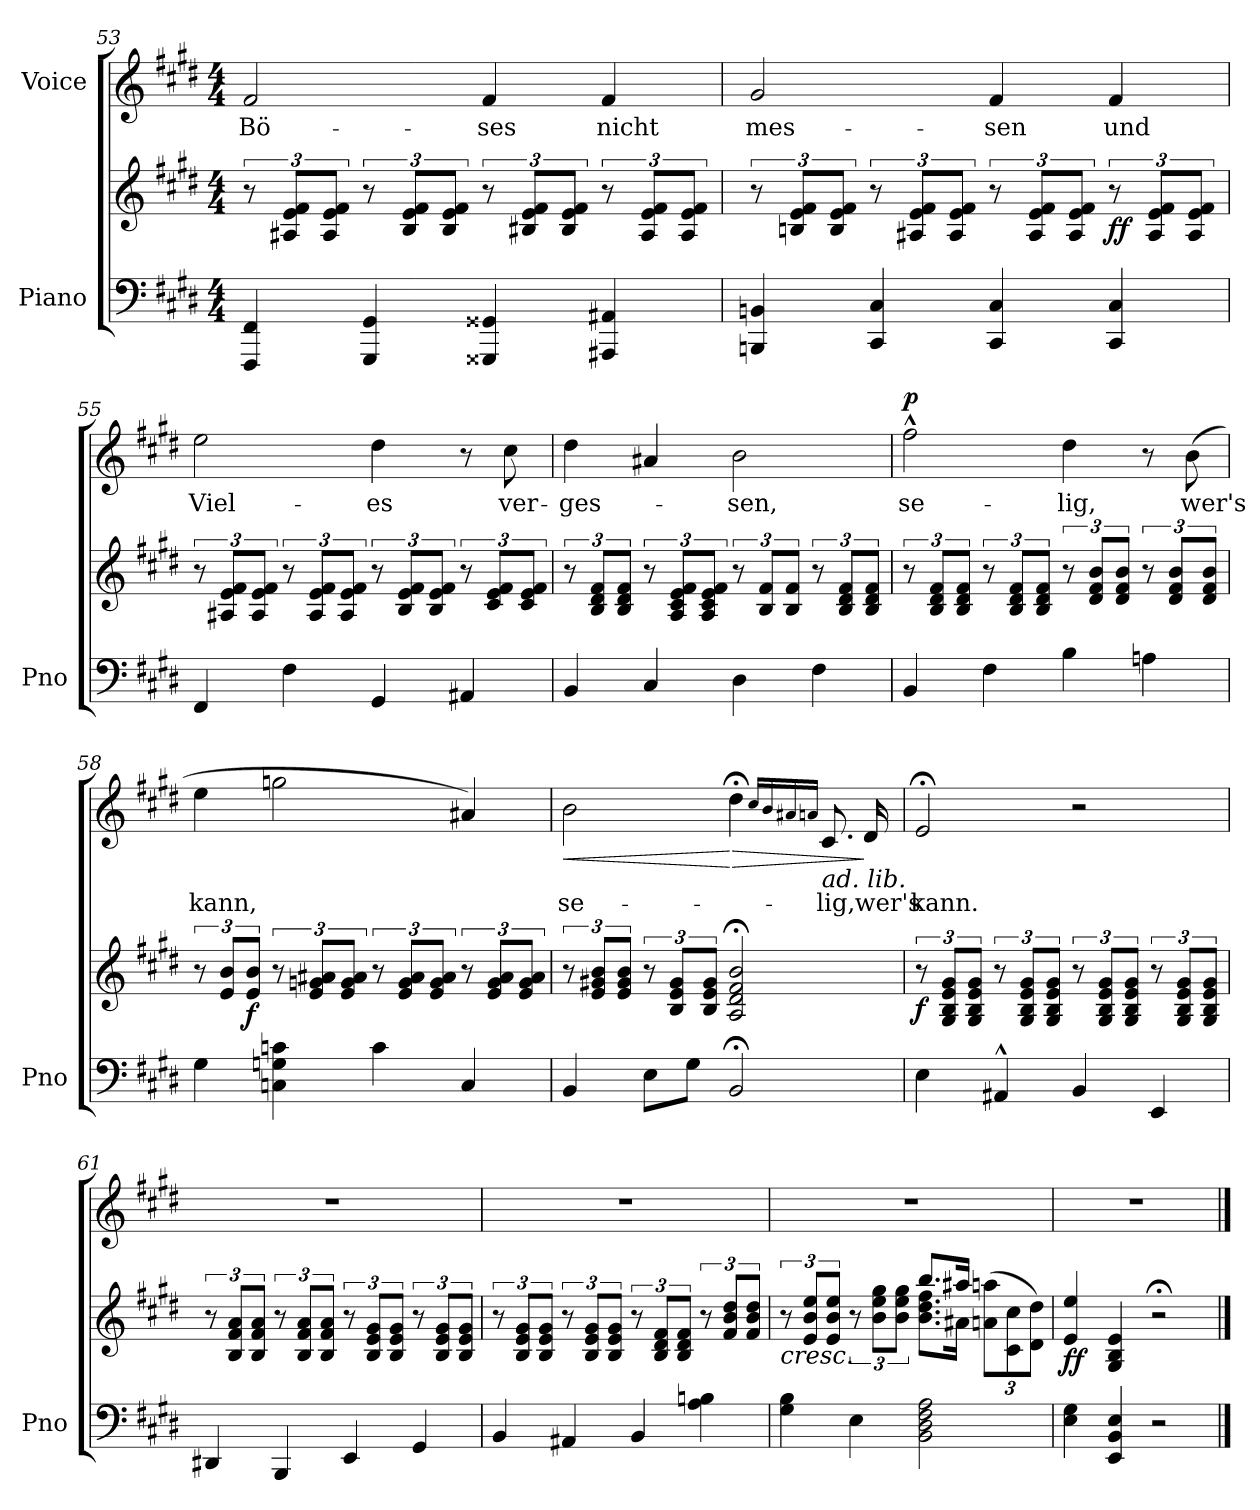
**kern	**kern	**dynam	**kern	**text	**dynam
*part2	*part2	*part2	*part1	*part1	*part1
*staff3	*staff2	*staff2/3	*staff1	*staff1	*staff1
*I"Piano	*	*	*I"Voice	*	*
*I'Pno	*	*	*	*	*
*clefF4	*clefG2	*	*clefG2	*	*
*k[f#c#g#d#]	*k[f#c#g#d#]	*	*k[f#c#g#d#]	*	*
*M4/4	*M4/4	*	*M4/4	*	*
=53	=53	=53	=53	=53	=53
!	!	!	!	!LO:LY:b	!
4FFF#/ 4FF#/	12r	.	2f#/	Bö-	.
.	12A#X/ 12e/ 12f#/L	.	.	.	.
.	12A#/ 12e/ 12f#/J	.	.	.	.
4GGG#/ 4GG#/	12r	.	.	.	.
.	12B/ 12e/ 12f#/L	.	.	.	.
.	12B/ 12e/ 12f#/J	.	.	.	.
!	!	!	!	!LO:LY:b	!
4GGG##X/ 4GG##X/	12r	.	4f#/	-ses	.
.	12B#X/ 12e/ 12f#/L	.	.	.	.
.	12B#/ 12e/ 12f#/J	.	.	.	.
!	!	!	!	!LO:LY:b	!
4AAA#X/ 4AA#X/	12r	.	4f#/	nicht	.
.	12A#/ 12e/ 12f#/L	.	.	.	.
.	12A#/ 12e/ 12f#/J	.	.	.	.
!!LO:LB:g=z
=54	=54	=54	=54	=54	=54
!	!	!	!	!LO:LY:b	!
4BBBn/ 4BBn/	12r	.	2g#/	mes-	.
.	12Bn/ 12e/ 12f#/L	.	.	.	.
.	12B/ 12e/ 12f#/J	.	.	.	.
4CC#/ 4C#/	12r	.	.	.	.
.	12A#X/ 12e/ 12f#/L	.	.	.	.
.	12A#/ 12e/ 12f#/J	.	.	.	.
!	!	!	!	!LO:LY:b	!
4CC#/ 4C#/	12r	.	4f#/	-sen	.
.	12A#/ 12e/ 12f#/L	.	.	.	.
.	12A#/ 12e/ 12f#/J	.	.	.	.
!	!	!LO:DY:b	!	!LO:LY:b	!
4CC#/ 4C#/	12r	ff	4f#/	und	.
.	12A#/ 12e/ 12f#/L	.	.	.	.
.	12A#/ 12e/ 12f#/J	.	.	.	.
!!LO:LB:g=z
=55	=55	=55	=55	=55	=55
!	!	!	!	!LO:LY:b	!
4FF#/	12r	.	2ee\	Viel-	.
.	12A#X/ 12e/ 12f#/L	.	.	.	.
.	12A#/ 12e/ 12f#/J	.	.	.	.
4F#\	12r	.	.	.	.
.	12A#/ 12e/ 12f#/L	.	.	.	.
.	12A#/ 12e/ 12f#/J	.	.	.	.
!	!	!	!	!LO:LY:b	!
4GG#/	12r	.	4dd#\	-es	.
.	12B/ 12e/ 12f#/L	.	.	.	.
.	12B/ 12e/ 12f#/J	.	.	.	.
4AA#X/	12r	.	8r	.	.
.	12c#/ 12e/ 12f#/L	.	.	.	.
!	!	!	!	!LO:LY:b	!
.	.	.	8cc#\	ver-	.
.	12c#/ 12e/ 12f#/J	.	.	.	.
=56	=56	=56	=56	=56	=56
!	!	!	!	!LO:LY:b	!
4BB/	12r	.	4dd#\	-ges-	.
.	12B/ 12d#/ 12f#/L	.	.	.	.
.	12B/ 12d#/ 12f#/J	.	.	.	.
4C#/	12r	.	4a#X/	.	.
.	12A/ 12c#/ 12e/ 12f#/L	.	.	.	.
.	12A/ 12c#/ 12e/ 12f#/J	.	.	.	.
!	!	!	!	!LO:LY:b	!
4D#\	12r	.	2b\	-sen,	.
.	12B/ 12f#/L	.	.	.	.
.	12B/ 12f#/J	.	.	.	.
4F#\	12r	.	.	.	.
.	12B/ 12d#/ 12f#/L	.	.	.	.
.	12B/ 12d#/ 12f#/J	.	.	.	.
!!LO:PB:g=z
=57	=57	=57	=57	=57	=57
!	!	!	!	!LO:LY:b	!LO:DY:a
4BB/	12r	.	2ff#^^\	se-	p
.	12B/ 12d#/ 12f#/L	.	.	.	.
.	12B/ 12d#/ 12f#/J	.	.	.	.
4F#\	12r	.	.	.	.
.	12B/ 12d#/ 12f#/L	.	.	.	.
.	12B/ 12d#/ 12f#/J	.	.	.	.
!	!	!	!	!LO:LY:b	!
4B\	12r	.	4dd#\	-lig,	.
.	12d#/ 12f#/ 12b/L	.	.	.	.
.	12d#/ 12f#/ 12b/J	.	.	.	.
4An\	12r	.	8r	.	.
.	12d#/ 12f#/ 12b/L	.	.	.	.
!	!	!	!	!LO:LY:b	!
.	.	.	(8b\	wer's	.
.	12d#/ 12f#/ 12b/J	.	.	.	.
!!LO:LB:g=z
=58	=58	=58	=58	=58	=58
!	!	!	!	!LO:LY:b	!
4G#\	12r	.	4ee\	kann,	.
.	12e/ 12b/L	.	.	.	.
!	!	!LO:DY:b	!	!	!
.	12e/ 12b/J	f	.	.	.
4Cn\ 4Gn\ 4cn\	12r	.	2ggn\	.	.
.	12e/ 12gn/ 12a#X/L	.	.	.	.
.	12e/ 12g/ 12a#/J	.	.	.	.
4c\	12r	.	.	.	.
.	12e/ 12g/ 12a#/L	.	.	.	.
.	12e/ 12g/ 12a#/J	.	.	.	.
4C/	12r	.	4a#X/)	.	.
.	12e/ 12g/ 12a#/L	.	.	.	.
.	12e/ 12g/ 12a#/J	.	.	.	.
=59	=59	=59	=59	=59	=59
!	!	!	!	!LO:LY:b	!LO:HP:b
4BB/	12r	.	2b\	se-	<
.	12e/ 12g#X/ 12b/L	.	.	.	.
.	12e/ 12g#/ 12b/J	.	.	.	.
8E\L	12r	.	.	.	.
.	12B/ 12e/ 12g#/L	.	.	.	.
8G#\J	.	.	.	.	.
.	12B/ 12e/ 12g#/J	.	.	.	.
!	!	!	!	!	!LO:HP:n=1:b
2BB;/	2A/;< 2d#/;< 2f#/;< 2b/;<	.	4dd#;<\	.	[ >
.	.	.	16qcc#/LL	.	.
.	.	.	16qb/	.	.
.	.	.	16qa#X/	.	.
.	.	.	16qan/JJ	.	.
!	!	!	!LO:TX:b:i:t=ad. lib.	!	!
!	!	!	!	!LO:LY:b	!
.	.	.	8.c#/	-lig,	.
!	!	!	!	!LO:LY:b	!
.	.	.	16d#/	wer's	]
!!LO:LB:g=z
=60	=60	=60	=60	=60	=60
!	!	!LO:DY:b	!	!LO:LY:b	!
4E\	12r	f	2e;</	kann.	.
.	12G#/ 12B/ 12e/ 12g#/L	.	.	.	.
.	12G#/ 12B/ 12e/ 12g#/J	.	.	.	.
4AA#X^^/	12r	.	.	.	.
.	12G#/ 12B/ 12e/ 12g#/L	.	.	.	.
.	12G#/ 12B/ 12e/ 12g#/J	.	.	.	.
4BB/	12r	.	2r	.	.
.	12G#/ 12B/ 12e/ 12g#/L	.	.	.	.
.	12G#/ 12B/ 12e/ 12g#/J	.	.	.	.
4EE/	12r	.	.	.	.
.	12G#/ 12B/ 12e/ 12g#/L	.	.	.	.
.	12G#/ 12B/ 12e/ 12g#/J	.	.	.	.
!!LO:LB:g=z
=61	=61	=61	=61	=61	=61
4DD#X/	12r	.	1r	.	.
.	12B/ 12f#/ 12a/L	.	.	.	.
.	12B/ 12f#/ 12a/J	.	.	.	.
4BBB/	12r	.	.	.	.
.	12B/ 12f#/ 12a/L	.	.	.	.
.	12B/ 12f#/ 12a/J	.	.	.	.
4EE/	12r	.	.	.	.
.	12B/ 12e/ 12g#/L	.	.	.	.
.	12B/ 12e/ 12g#/J	.	.	.	.
4GG#/	12r	.	.	.	.
.	12B/ 12e/ 12g#/L	.	.	.	.
.	12B/ 12e/ 12g#/J	.	.	.	.
=62	=62	=62	=62	=62	=62
4BB/	12r	.	1r	.	.
.	12B/ 12e/ 12g#/L	.	.	.	.
.	12B/ 12e/ 12g#/J	.	.	.	.
4AA#X/	12r	.	.	.	.
.	12B/ 12e/ 12g#/L	.	.	.	.
.	12B/ 12e/ 12g#/J	.	.	.	.
4BB/	12r	.	.	.	.
.	12B/ 12d#/ 12f#/L	.	.	.	.
.	12B/ 12d#/ 12f#/J	.	.	.	.
4A\ 4Bn\	12r	.	.	.	.
.	12f#/ 12b/ 12dd#/L	.	.	.	.
.	12f#/ 12b/ 12dd#/J	.	.	.	.
!!LO:LB:g=z
=63	=63	=63	=63	=63	=63
*	*^	*	*	*	*
!	!LO:TX:b:i:t=cresc.	!	!	!	!	!
4G#\ 4B\	12r	2ryy	.	1r	.	.
.	12e/ 12b/ 12ee/L	.	.	.	.	.
.	12e/ 12b/ 12ee/J	.	.	.	.	.
4E\	12r	.	.	.	.	.
.	12b\ 12ee\ 12gg#\L	.	.	.	.	.
.	12b\ 12ee\ 12gg#\J	.	.	.	.	.
2BB\ 2D#\ 2F#\ 2A\	8.bb/L	8.b\ 8.dd#\ 8.ff#\L	.	.	.	.
.	16aa#X/Jk	16a#X\Jk	.	.	.	.
.	(>12an\ 12aan\L	4ryy	.	.	.	.
.	12c#\ 12cc#\	.	.	.	.	.
.	12d#\ 12dd#\J)	.	.	.	.	.
*	*v	*v	*	*	*	*
=64	=64	=64	=64	=64	=64
!	!	!LO:DY:b	!	!	!
4E\ 4G#\	4e/ 4ee/	ff	1r	.	.
4EE/ 4BB/ 4E/	4G#/ 4B/ 4e/	.	.	.	.
2r	2r;<	.	.	.	.
==	==	==	==	==	==
*-	*-	*-	*-	*-	*-
